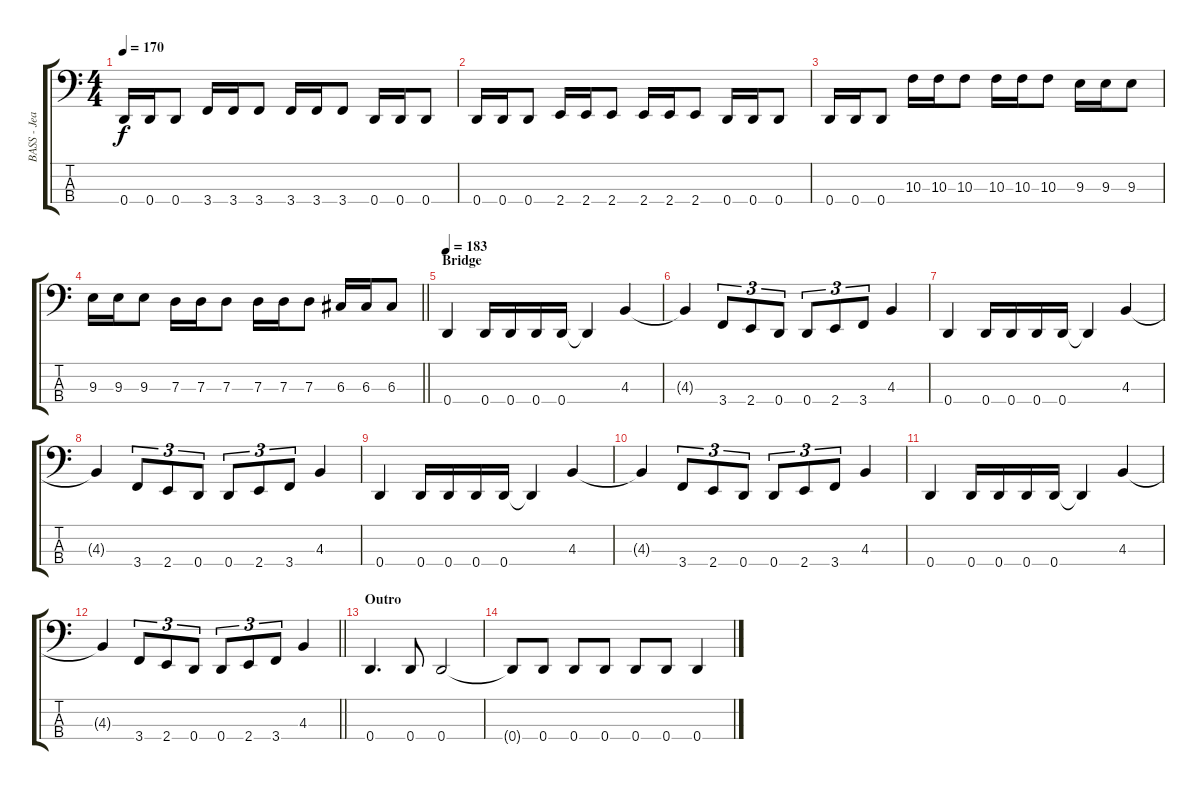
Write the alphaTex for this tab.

\track ("BASS - Jean Michel Labadie" "BASS - Jea") {instrument electricbasspick}
\staff {score tabs}
\tuning (F2 C2 G1 D1) {hide}
\ts (4 4)
\tempo 170
\clef f4
\ks c
0.4.16{dy f} 0.4.16 0.4.8 3.4.16 3.4.16 3.4.8 3.4.16 3.4.16 3.4.8 0.4.16 0.4.16 0.4.8 |
0.4.16 0.4.16 0.4.8 2.4.16 2.4.16 2.4.8 2.4.16 2.4.16 2.4.8 0.4.16 0.4.16 0.4.8 |
0.4.16 0.4.16 0.4.8 10.3.16 10.3.16 10.3.8 10.3.16 10.3.16 10.3.8 9.3.16 9.3.16 9.3.8 |
\barLineRight lightlight
9.3.16 9.3.16 9.3.8 7.3.16 7.3.16 7.3.8 7.3.16 7.3.16 7.3.8 6.3.16 6.3.16 6.3.8 |
\section ("" "Bridge")
\tempo 183
0.4.4 0.4.16 0.4.16 0.4.16 0.4.16 0.4{t}.4 4.3.4 |
4.3{t}.4 3.4.8{tu (3 2)} 2.4.8{tu (3 2)} 0.4.8{tu (3 2)} 0.4.8{tu (3 2)} 2.4.8{tu (3 2)} 3.4.8{tu (3 2)} 4.3.4 |
0.4.4 0.4.16 0.4.16 0.4.16 0.4.16 0.4{t}.4 4.3.4 |
4.3{t}.4 3.4.8{tu (3 2)} 2.4.8{tu (3 2)} 0.4.8{tu (3 2)} 0.4.8{tu (3 2)} 2.4.8{tu (3 2)} 3.4.8{tu (3 2)} 4.3.4 |
0.4.4 0.4.16 0.4.16 0.4.16 0.4.16 0.4{t}.4 4.3.4 |
4.3{t}.4 3.4.8{tu (3 2)} 2.4.8{tu (3 2)} 0.4.8{tu (3 2)} 0.4.8{tu (3 2)} 2.4.8{tu (3 2)} 3.4.8{tu (3 2)} 4.3.4 |
0.4.4 0.4.16 0.4.16 0.4.16 0.4.16 0.4{t}.4 4.3.4 |
\barLineRight lightlight
4.3{t}.4 3.4.8{tu (3 2)} 2.4.8{tu (3 2)} 0.4.8{tu (3 2)} 0.4.8{tu (3 2)} 2.4.8{tu (3 2)} 3.4.8{tu (3 2)} 4.3.4 |
\section ("" "Outro")
0.4.4{d} 0.4.8 0.4.2 |
0.4{t}.8 0.4.8 0.4.8 0.4.8 0.4.8 0.4.8 0.4.4
